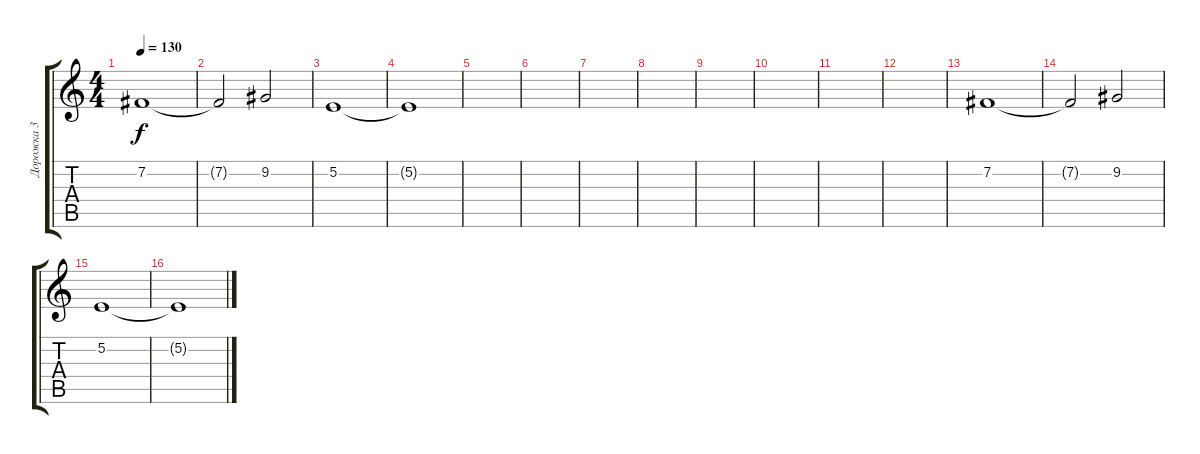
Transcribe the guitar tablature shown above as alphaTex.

\track ("Дорожка 3" "Дорожка 3") {instrument lead6voice}
\staff {score tabs}
\tuning (E4 B3 G3 D3 A2 D2) {hide}
\ts (4 4)
\tempo 130
\clef g2
\ks c
7.2.1{dy f} |
7.2{t}.2 9.2.2 |
5.2.1 |
5.2{t}.1 |
|
|
|
|
|
|
|
|
7.2.1{volume 16} |
7.2{t}.2 9.2.2 |
5.2.1 |
5.2{t}.1
